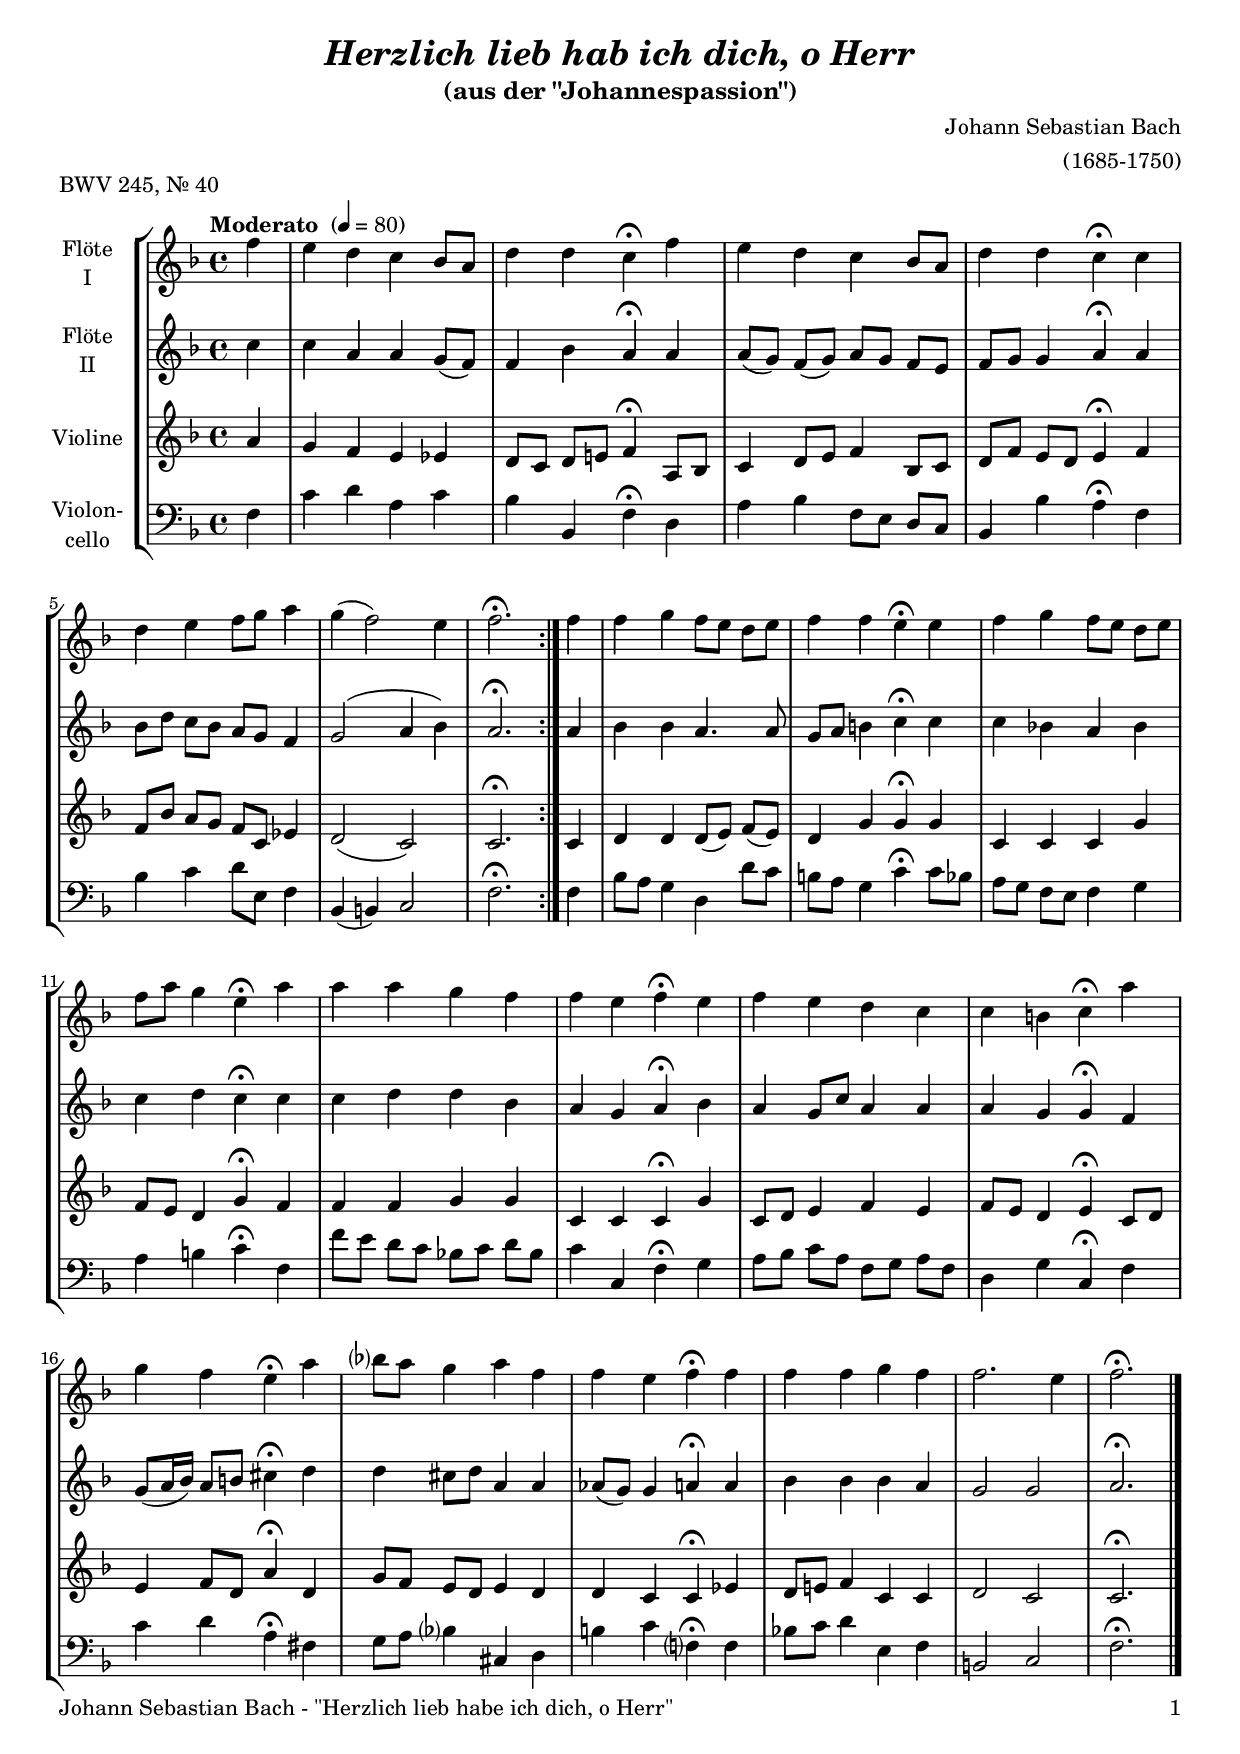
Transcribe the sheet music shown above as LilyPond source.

\version "2.24.4"
\include "deutsch.ly"
  
#(set-global-staff-size 19)

\header {
  title     = \markup \bold \italic "Herzlich lieb hab ich dich, o Herr"
  subtitle  = "(aus der \"Johannespassion\")"
  composer  = "Johann Sebastian Bach"
  arranger  = "(1685-1750)"
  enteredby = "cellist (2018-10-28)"
  piece     = "BWV 245, Nr. 40"
}

voiceconsts = {
  \key es \major
  \time 4/4
  \clef "treble"
%  \numericTimeSignature
  \compressEmptyMeasures
  % Set default beaming for all staves
  \set Timing.beamExceptions = #'()
  \set Timing.baseMoment     = #(ly:make-moment 1 4)
  \set Timing.beatStructure  = #'(1 1 1 1)
  \tempo "Moderato " 4=80
}

mifl = "flute"
mivl = "violin"
mivc = "cello"

va = \relative c'' {
  \voiceconsts
  
  \repeat volta 2 {
    \partial 4 es4
    d c b as8 g
    c4 c b\fermata es
    d c b as8 g
    c4 c b\fermata b

    c d es8 f g4
    f( es2) d4
    es2.\fermata
  }
  es4
  es f es8 d c d
  es4 es d\fermata d
  es f es8 d c d

  es g f4 d\fermata g
  g g f es
  es d es\fermata d
  es d c b
  b a b\fermata g'

  f es d\fermata g
  as?8 g f4 g es
  es d es\fermata es
  es es f es
  es2. d4
  es2.\fermata \bar "|."
}

\include "v2.ily"
vc = \relative c'' {
  \voiceconsts

  \repeat volta 2 {
    \partial 4 g4
    f es d des
    c8 b c d! es4\fermata g,8 as
    b4 c8 d es4 as,8 b
    c es d c d4\fermata es

    es8 as g f es b des4
    c2( b)
    b2.\fermata
  }
  b4 c c c8( d) es( d)
  c4 f f\fermata f
  b, b b f'

  es8 d c4 f\fermata es
  es es f f
  b, b b\fermata f'
  b,8 c d4 es d
  es8 d c4 d\fermata b8 c

  d4 es8 c g'4\fermata c,
  f8 es d c d4 c
  c b b\fermata des
  c8 d! es4 b b
  c2 b
  b2.\fermata \bar "|."
}

vd = \relative c {
  \voiceconsts
  \clef "bass"
  
  \repeat volta 2 {
    \partial 4 es4
    b' c g b
    as as, es'\fermata c
    g' as es8 d c b
    as4 as' g\fermata es

    as b c8 d, es4
    as,( a) b2
    es2.\fermata
  }
  es4
  as8 g f4 c c'8 b
  a g f4 b\fermata b8 as
  g f es d es4 f

  g a b\fermata es,
  es'8 d c b as! b c as
  b4 b, es\fermata f
  g8 as b g es f g es
  c4 f b,\fermata es

  b' c g\fermata e
  f8 g as?4 h, c
  a' b es,?\fermata es
  as!8 b c4 d, es
  a,2 b
  es2.\fermata \bar "|."
}


music = \new StaffGroup <<
      \new Staff {
	\set Staff.midiInstrument = \mifl
	\set Staff.instrumentName = \markup \center-column { "Flöte" "I" }
	\transpose es f { \va }
      }

      \new Staff {
	\set Staff.midiInstrument = \mifl
	\set Staff.instrumentName = \markup \center-column { "Flöte" "II" }
	\transpose es f { \vb }
      }

      \new Staff {
	\set Staff.midiInstrument = \mivl
	\set Staff.instrumentName = \markup \center-column { "Violine" }
	\transpose es f { \vc }
      }

      \new Staff {
	\set Staff.midiInstrument = \mivc
	\set Staff.instrumentName = \markup \center-column { "Violon-" "cello" }
	\transpose es f { \vd }
      }
>>

\book {
  \paper {
    print-page-number = ##t
    print-first-page-number = ##t
    ragged-last-bottom = ##f
    oddHeaderMarkup = \markup \null
    evenHeaderMarkup = \markup \null
    oddFooterMarkup = \markup {
      \fill-line {
        \if \should-print-page-number
        "Johann Sebastian Bach - \"Herzlich lieb habe ich dich, o Herr\"" \fromproperty #'page:page-number-string
      }
    }
    evenFooterMarkup = \oddFooterMarkup
  } \score {
    \music
    \layout {}
  }

  \score {
    \unfoldRepeats \music

    \midi {
      \context {
        \Score
      }
    }
  }
}
